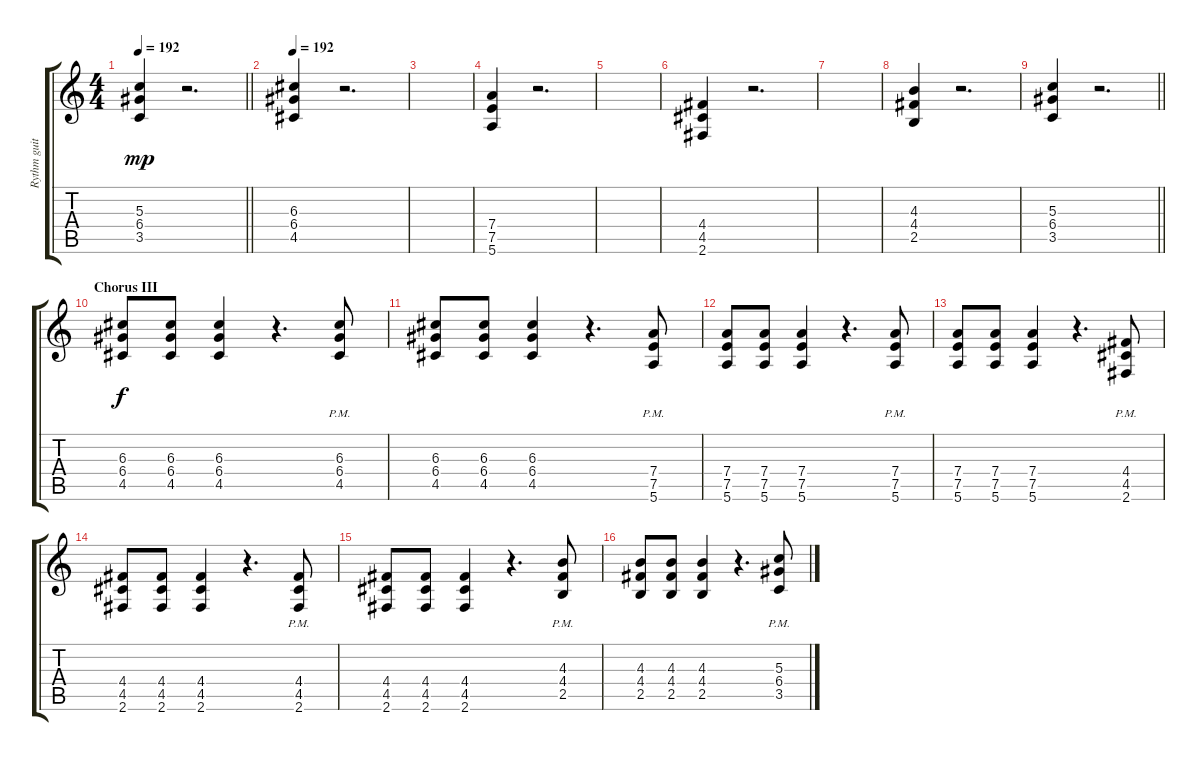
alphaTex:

\track ("Rythm guitar" "Rythm guit") {instrument distortionguitar}
\staff {score tabs}
\tuning (E4 B3 G3 D3 A2 E2) {hide}
\ts (4 4)
\tempo 192
\clef g2
\barLineRight lightlight
\ks c
(5.3 6.4 3.5).4{dy mp} r.2{d} |
\tempo 192
(6.3 6.4 4.5).4 r.2{d} |
|
(7.4 7.5 5.6).4 r.2{d} |
|
(4.4 4.5 2.6).4 r.2{d} |
|
(4.3 4.4 2.5).4 r.2{d} |
\barLineRight lightlight
(5.3 6.4 3.5).4 r.2{d} |
\section ("" "Chorus III")
(6.3 6.4 4.5).8{dy f} (6.3 6.4 4.5).8 (6.3 6.4 4.5).4 r.4{d} (6.3{pm} 6.4{pm} 4.5{pm}).8 |
(6.3 6.4 4.5).8 (6.3 6.4 4.5).8 (6.3 6.4 4.5).4 r.4{d} (7.4{pm} 7.5{pm} 5.6{pm}).8 |
(7.4 7.5 5.6).8 (7.4 7.5 5.6).8 (7.4 7.5 5.6).4 r.4{d} (7.4{pm} 7.5{pm} 5.6{pm}).8 |
(7.4 7.5 5.6).8 (7.4 7.5 5.6).8 (7.4 7.5 5.6).4 r.4{d} (4.4{pm} 4.5{pm} 2.6{pm}).8 |
(4.4 4.5 2.6).8 (4.4 4.5 2.6).8 (4.4 4.5 2.6).4 r.4{d} (4.4{pm} 4.5{pm} 2.6{pm}).8 |
(4.4 4.5 2.6).8 (4.4 4.5 2.6).8 (4.4 4.5 2.6).4 r.4{d} (4.3{pm} 4.4{pm} 2.5{pm}).8 |
(4.3 4.4 2.5).8 (4.3 4.4 2.5).8 (4.3 4.4 2.5).4 r.4{d} (5.3{pm} 6.4{pm} 3.5{pm}).8
